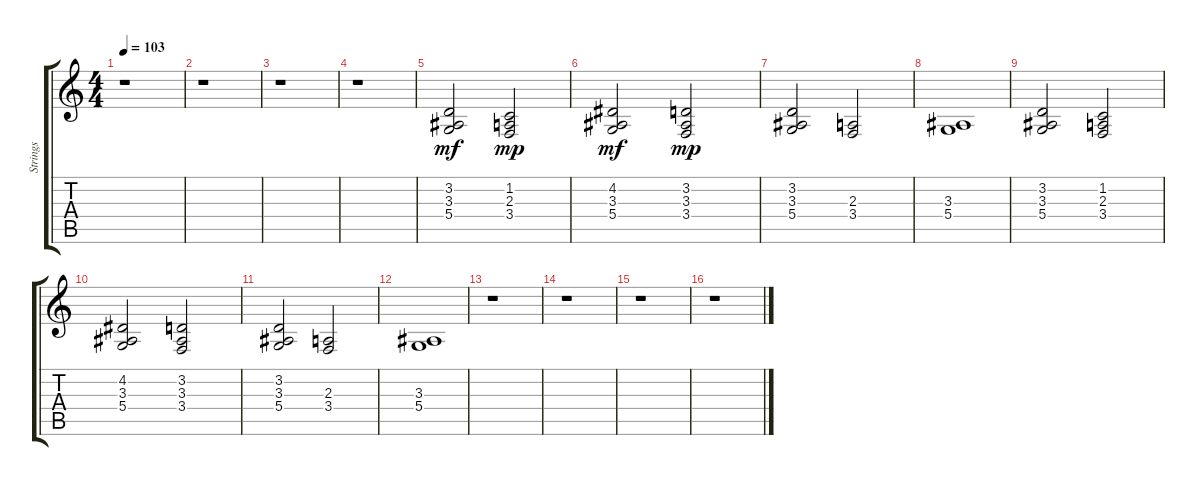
\track ("Strings" "Strings") {instrument stringensemble2}
\staff {score tabs}
\tuning (E4 B3 G3 D3 A2 E2) {hide}
\ts (4 4)
\tempo 103
\clef g2
\ks c
r.1{dy mp} |
r.1 |
r.1 |
r.1 |
(3.2 3.3 5.4).2{dy mf} (1.2 2.3 3.4).2{dy mp} |
(4.2 3.3 5.4).2{dy mf} (3.2 3.3 3.4).2{dy mp} |
(3.2 3.3 5.4).2 (2.3 3.4).2 |
(3.3 5.4).1 |
(3.2 3.3 5.4).2 (1.2 2.3 3.4).2 |
(4.2 3.3 5.4).2 (3.2 3.3 3.4).2 |
(3.2 3.3 5.4).2 (2.3 3.4).2 |
(3.3 5.4).1 |
r.1 |
r.1 |
r.1 |
r.1
